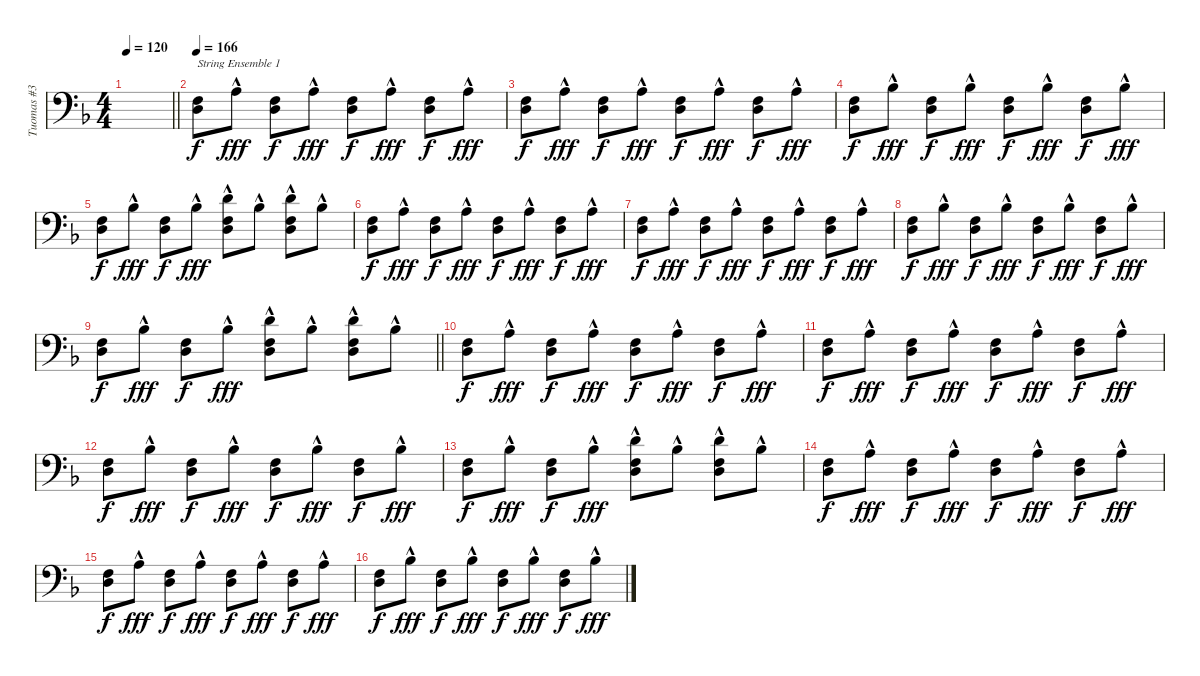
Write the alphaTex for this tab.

\track ("Tuomas #3" "Tuomas #3") {instrument stringensemble1}
\staff {score}
\tuning (G2 D2 A1 E1 B0) {hide}
\ts (4 4)
\tempo 120
\clef f4
\barLineRight lightlight
\ks f
|
\section ("" "")
\tempo 166
(15.2 17.3).8{txt "String Ensemble 1" volume 7 balance 8 instrument stringensemble1} 14.1{hac}.8{dy fff} (15.2 17.3).8{dy f} 14.1{hac}.8{dy fff} (15.2 17.3).8{dy f} 14.1{hac}.8{dy fff} (15.2 17.3).8{dy f} 14.1{hac}.8{dy fff} |
(15.2 17.3).8{dy f} 14.1{hac}.8{dy fff} (15.2 17.3).8{dy f} 14.1{hac}.8{dy fff} (15.2 17.3).8{dy f} 14.1{hac}.8{dy fff} (15.2 17.3).8{dy f} 14.1{hac}.8{dy fff} |
(15.2 17.3).8{dy f} 15.1{hac}.8{dy fff} (15.2 17.3).8{dy f} 15.1{hac}.8{dy fff} (15.2 17.3).8{dy f} 15.1{hac}.8{dy fff} (15.2 17.3).8{dy f} 15.1{hac}.8{dy fff} |
(15.2 17.3).8{dy f} 15.1{hac}.8{dy fff} (15.2 17.3).8{dy f} 15.1{hac}.8{dy fff} (19.1{hac} 15.2 17.3).8 15.1{hac}.8 (19.1{hac} 15.2 17.3).8 15.1{hac}.8 |
(15.2 17.3).8{dy f} 14.1{hac}.8{dy fff} (15.2 17.3).8{dy f} 14.1{hac}.8{dy fff} (15.2 17.3).8{dy f} 14.1{hac}.8{dy fff} (15.2 17.3).8{dy f} 14.1{hac}.8{dy fff} |
(15.2 17.3).8{dy f} 14.1{hac}.8{dy fff} (15.2 17.3).8{dy f} 14.1{hac}.8{dy fff} (15.2 17.3).8{dy f} 14.1{hac}.8{dy fff} (15.2 17.3).8{dy f} 14.1{hac}.8{dy fff} |
(15.2 17.3).8{dy f} 15.1{hac}.8{dy fff} (15.2 17.3).8{dy f} 15.1{hac}.8{dy fff} (15.2 17.3).8{dy f} 15.1{hac}.8{dy fff} (15.2 17.3).8{dy f} 15.1{hac}.8{dy fff} |
\barLineRight lightlight
(15.2 17.3).8{dy f} 15.1{hac}.8{dy fff} (15.2 17.3).8{dy f} 15.1{hac}.8{dy fff} (19.1{hac} 15.2 17.3).8 15.1{hac}.8 (19.1{hac} 15.2 17.3).8 15.1{hac}.8 |
\section ("" "")
(15.2 17.3).8{dy f} 14.1{hac}.8{dy fff} (15.2 17.3).8{dy f} 14.1{hac}.8{dy fff} (15.2 17.3).8{dy f} 14.1{hac}.8{dy fff} (15.2 17.3).8{dy f} 14.1{hac}.8{dy fff} |
(15.2 17.3).8{dy f} 14.1{hac}.8{dy fff} (15.2 17.3).8{dy f} 14.1{hac}.8{dy fff} (15.2 17.3).8{dy f} 14.1{hac}.8{dy fff} (15.2 17.3).8{dy f} 14.1{hac}.8{dy fff} |
(15.2 17.3).8{dy f} 15.1{hac}.8{dy fff} (15.2 17.3).8{dy f} 15.1{hac}.8{dy fff} (15.2 17.3).8{dy f} 15.1{hac}.8{dy fff} (15.2 17.3).8{dy f} 15.1{hac}.8{dy fff} |
(15.2 17.3).8{dy f} 15.1{hac}.8{dy fff} (15.2 17.3).8{dy f} 15.1{hac}.8{dy fff} (19.1{hac} 15.2 17.3).8 15.1{hac}.8 (19.1{hac} 15.2 17.3).8 15.1{hac}.8 |
(15.2 17.3).8{dy f} 14.1{hac}.8{dy fff} (15.2 17.3).8{dy f} 14.1{hac}.8{dy fff} (15.2 17.3).8{dy f} 14.1{hac}.8{dy fff} (15.2 17.3).8{dy f} 14.1{hac}.8{dy fff} |
(15.2 17.3).8{dy f} 14.1{hac}.8{dy fff} (15.2 17.3).8{dy f} 14.1{hac}.8{dy fff} (15.2 17.3).8{dy f} 14.1{hac}.8{dy fff} (15.2 17.3).8{dy f} 14.1{hac}.8{dy fff} |
(15.2 17.3).8{dy f} 15.1{hac}.8{dy fff} (15.2 17.3).8{dy f} 15.1{hac}.8{dy fff} (15.2 17.3).8{dy f} 15.1{hac}.8{dy fff} (15.2 17.3).8{dy f} 15.1{hac}.8{dy fff}
